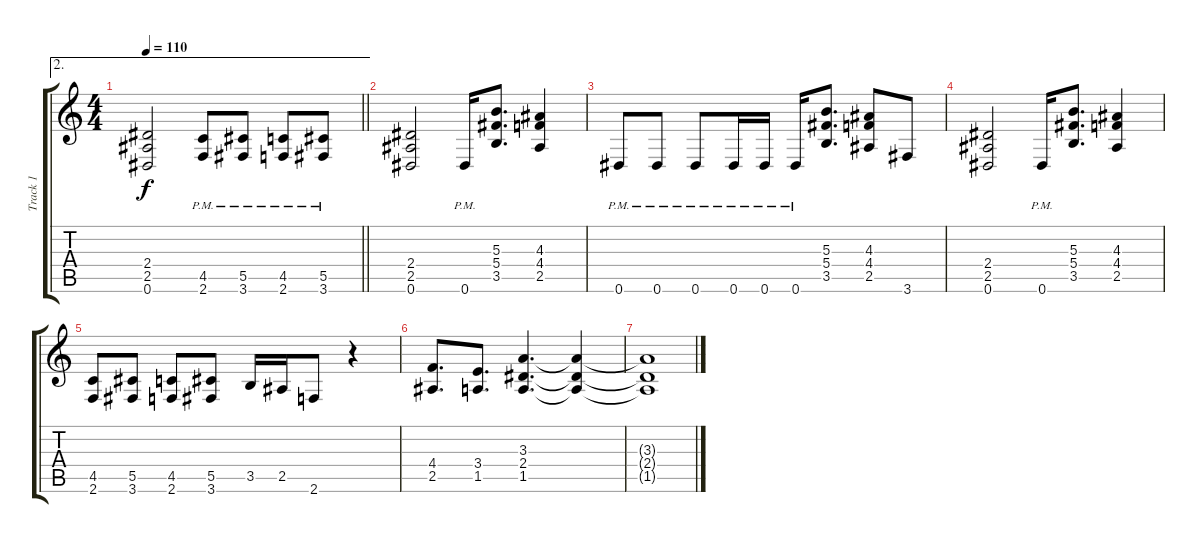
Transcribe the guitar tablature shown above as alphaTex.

\track ("Track 1" "Track 1") {instrument distortionguitar}
\staff {score tabs}
\tuning (Eb4 Bb3 Gb3 Db3 Ab2 Eb2) {hide}
\ae 2
\ts (4 4)
\tempo 110
\clef g2
\barLineRight lightlight
\ks c
(2.4 2.5 0.6).2{dy f} (4.5{pm} 2.6{pm}).8 (5.5{pm} 3.6{pm}).8 (4.5{pm} 2.6{pm}).8 (5.5{pm} 3.6{pm}).8 |
(2.4 2.5 0.6).2 0.6{pm}.16 (5.3 5.4 3.5).8{d} (4.3 4.4 2.5).4 |
0.6{pm}.8 0.6{pm}.8 0.6{pm}.8 0.6{pm}.16 0.6{pm}.16 0.6{pm}.16 (5.3 5.4 3.5).8{d} (4.3 4.4 2.5).8 3.6.8 |
(2.4 2.5 0.6).2 0.6{pm}.16 (5.3 5.4 3.5).8{d} (4.3 4.4 2.5).4 |
(4.5 2.6).8 (5.5 3.6).8 (4.5 2.6).8 (5.5 3.6).8 3.5.16 2.5.16 2.6.8 r.4 |
(4.4 2.5).8{d} (3.4 1.5).8{d} (3.3 2.4 1.5).4{d} (3.3{t} 2.4{t} 1.5{t}).4 |
(3.3{t} 2.4{t} 1.5{t}).1
